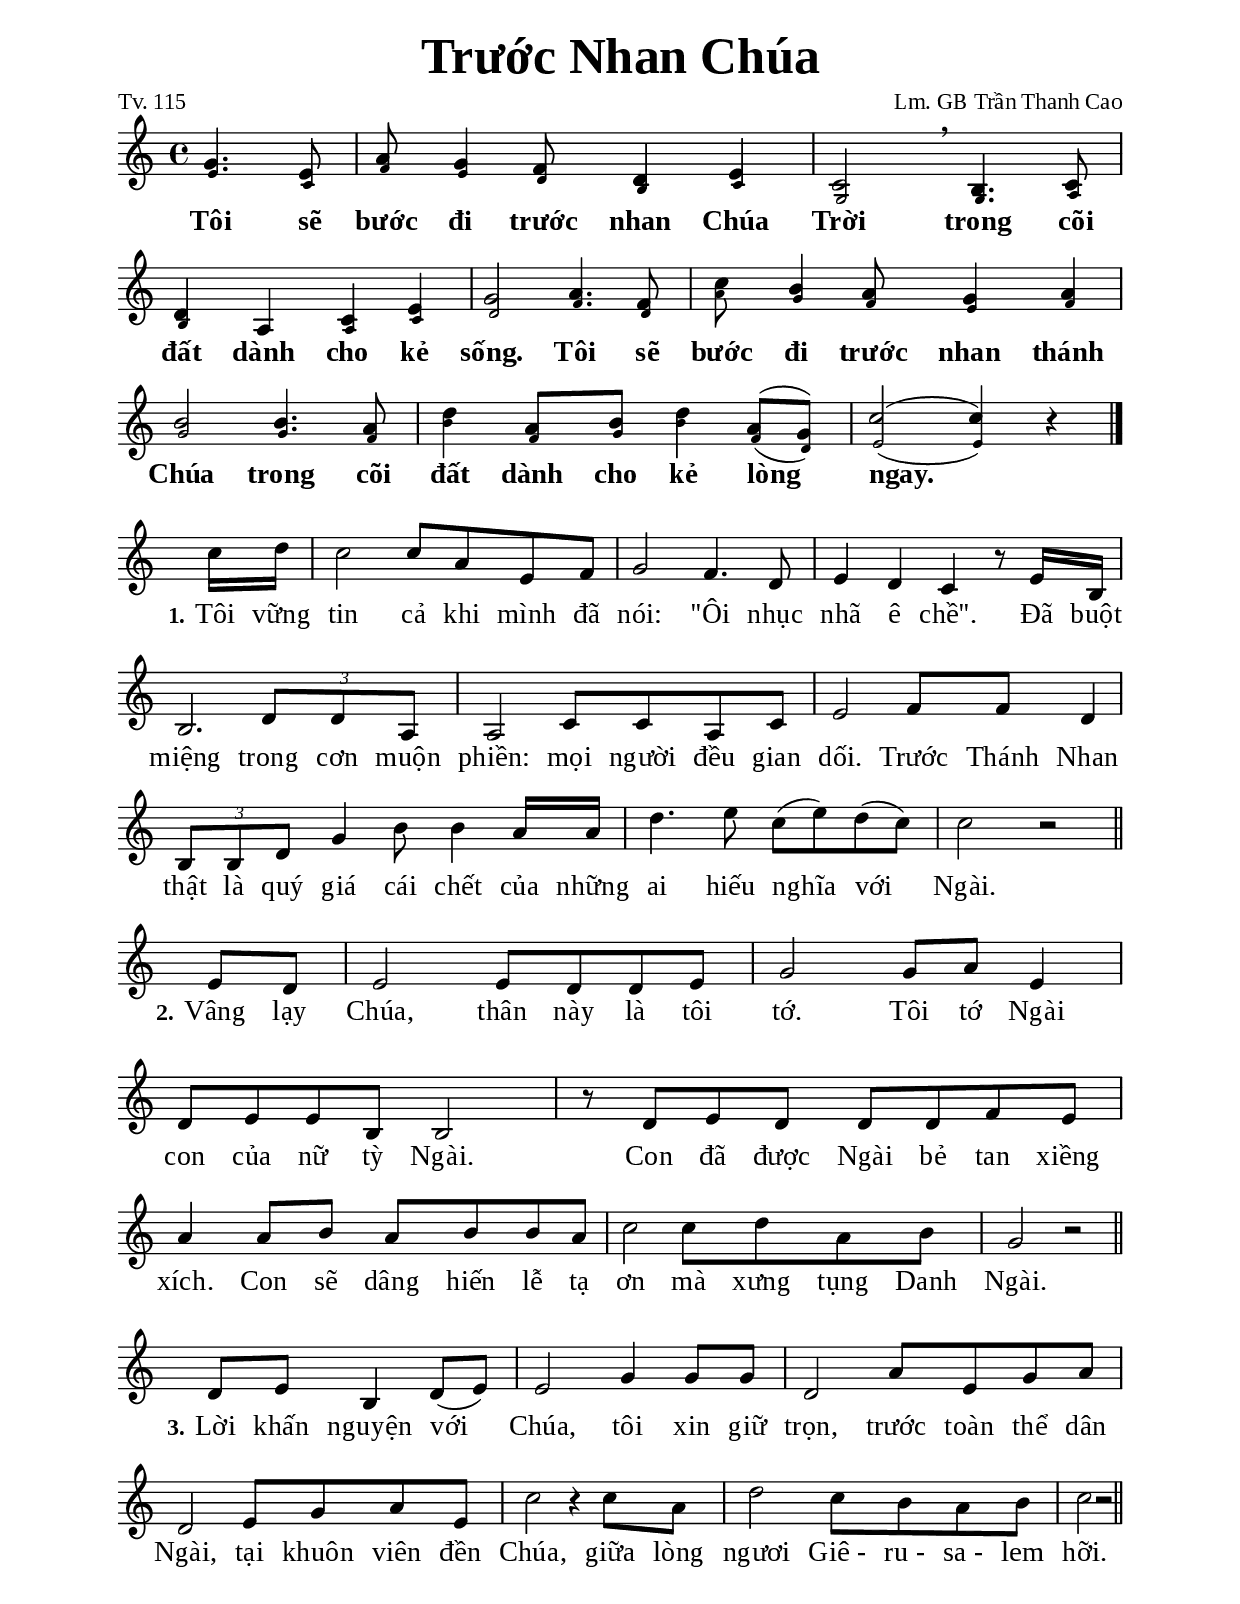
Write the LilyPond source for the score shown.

% Cài đặt chung
\version "2.22.1"
\include "english.ly"

\header {
  title = \markup { \fontsize #3 "Trước Nhan Chúa" }
  poet = "Tv. 115"
  composer = "Lm. GB Trần Thanh Cao"
  %arranger = " "
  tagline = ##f
}

% Nhạc điệp khúc
nhacDiepKhucSop = \relative c'' {
  \partial 2 g4. e8 |
  a g4 f8 d4 e |
  c2 \breathe b4. c8 |
  d4 a c e |
  g2 a4. f8 |
  c' b4 a8 g4 a |
  b2 b4. a8 |
  d4 a8 b d4 a8 _(g) |
  c2 ^(c4) r \bar "|."
}

nhacDiepKhucBas = \relative c' {
  \partial 2 e4. c8 |
  f e4 d8 b4 c |
  g2 g4. a8 |
  b4 a a c |
  d2 f4. d8 |
  a' g4 f8 e4 f |
  g2 g4. f8 |
  b4 f8 g b4 f8 ^(d) |
  e2 _(e4) r
}

% Nhạc phiên khúc
nhacPhienKhucMot = \relative c'' {
  \partial 8 c16 d |
  c2 c8 a e f |
  g2 f4. d8 |
  e4 d c r8 e16 b |
  b2. \tuplet 3/2 { d8 d a } |
  a2 c8 c a c |
  e2 f8 f d4 |
  \tuplet 3/2 { b8 b d } g4 b8 b4 a16 a |
  d4. e8 c (e) d (c) |
  c2 r \bar "||"
}

nhacPhienKhucHai = \relative c' {
  \partial 4 e8 d |
  e2 e8 d d e |
  g2 g8 a e4 |
  d8 e e b b2 |
  r8 d e d d d f e |
  a4 a8 b a b b a |
  c2 c8 d a b |
  g2 r \bar "||"
}

nhacPhienKhucBa = \relative c' {
  \partial 2. d8 e b4 d8 (e) |
  e2 g4 g8 g |
  d2 a'8 e g a |
  d,2 e8 g a e |
  c'2 r4 c8 a |
  d2 c8 b a b |
  c2 r \bar "||"
}

% Lời điệp khúc
loiDiepKhuc = \lyricmode {
  Tôi sẽ bước đi trước nhan Chúa Trời
  trong cõi đất dành cho kẻ sống.
  Tôi sẽ bước đi trước nhan thánh Chúa
  trong cõi đất dành cho kẻ lòng ngay.
}

% Lời phiên khúc
loiPhienKhucMot = \lyricmode {
  \set stanza = #"1."
  Tôi vững tin cả khi mình đã nói:
  ''Ôi nhục nhã ê chề''.
  Đã buột miệng trong cơn muộn phiền:
  mọi người đều gian dối.
  Trước Thánh Nhan thật là quý giá
  cái chết của những ai hiếu nghĩa với Ngài.
}

loiPhienKhucHai = \lyricmode {
  \set stanza = #"2."
  Vâng lạy Chúa, thân này là tôi tớ.
  Tôi tớ Ngài
  con của nữ tỳ Ngài.
  Con đã được Ngài bẻ tan xiềng xích.
  Con sẽ dâng hiến lễ tạ ơn mà xưng tụng Danh Ngài.
}

loiPhienKhucBa = \lyricmode {
  \set stanza = #"3."
  Lời khấn nguyện với Chúa, tôi xin giữ trọn,
  trước toàn thể dân Ngài, tại khuôn viên đền Chúa,
  giữa lòng ngươi "Giê -" "ru -" "sa -" lem hỡi.
}


% Dàn trang
\paper {
  #(set-paper-size "a4")
  top-margin = 15\mm
  bottom-margin = 10\mm
  left-margin = 20\mm
  right-margin = 20\mm
  indent = #0
  #(define fonts
    (make-pango-font-tree
      "Liberation Serif"
      "Liberation Serif"
      "Liberation Serif"
      (/ 20 20)))
  page-count = #1
  system-system-spacing = #'((basic-distance . 13))
  score-system-spacing = #'((basic-distance . 13))
}

% Thiết lập tông và nhịp
TongNhip = { \key c \major \time 4/4 }

% Đổi kích thước nốt cho bè phụ
notBePhu =
#(define-music-function (font-size music) (number? ly:music?)
   (for-some-music
     (lambda (m)
       (if (music-is-of-type? m 'rhythmic-event)
           (begin
             (set! (ly:music-property m 'tweaks)
                   (cons `(font-size . ,font-size)
                         (ly:music-property m 'tweaks)))
             #t)
           #f))
     music)
   music)

\score {
  \new ChoirStaff <<
    \new Staff = diepKhuc \with {
        \consists "Merge_rests_engraver"
        %\magnifyStaff #(magstep +1)
        printPartCombineTexts = ##f
      }
      <<
      \new Voice \TongNhip \partCombine 
        \nhacDiepKhucSop
        \notBePhu -3 { \nhacDiepKhucBas }
      \new NullVoice = nhacThamChieu \nhacDiepKhucSop
      \new Lyrics \lyricsto nhacThamChieu \loiDiepKhuc
      >>
  >>
  \layout {
    \override Lyrics.LyricText.font-series = #'bold
    \override Lyrics.LyricText.font-size = #+2
    \override Lyrics.LyricSpace.minimum-distance = #3
    \override Score.BarNumber.break-visibility = ##(#f #f #f)
    \override Score.SpacingSpanner.uniform-stretching = ##t
  }
}

\score {
  \new ChoirStaff <<
    \new Staff = phienKhuc \with {
        %\magnifyStaff #(magstep +1)
      }
      <<
      \new Voice = beSop {
        \key c \major \time 4/4 \nhacPhienKhucMot
      }
    >>
    \new Lyrics \lyricsto beSop \loiPhienKhucMot
  >>
  \layout {
    \override Staff.TimeSignature.transparent = ##t
    \override Lyrics.LyricText.font-size = #+2
    \override Lyrics.LyricSpace.minimum-distance = #1.6
    \override Score.BarNumber.break-visibility = ##(#f #f #f)
    \override Score.SpacingSpanner.uniform-stretching = ##t
  }
}

\score {
  \new ChoirStaff <<
    \new Staff = phienKhuc \with {
        %\magnifyStaff #(magstep +1)
      }
      <<
      \new Voice = beSop {
        \key c \major \time 4/4 \nhacPhienKhucHai
      }
    >>
    \new Lyrics \lyricsto beSop \loiPhienKhucHai
  >>
  \layout {
    \override Staff.TimeSignature.transparent = ##t
    \override Lyrics.LyricText.font-size = #+2
    \override Lyrics.LyricSpace.minimum-distance = #2.5
    \override Score.BarNumber.break-visibility = ##(#f #f #f)
    \override Score.SpacingSpanner.uniform-stretching = ##t
  }
}

\score {
  \new ChoirStaff <<
    \new Staff = phienKhuc \with {
        %\magnifyStaff #(magstep +1)
      }
      <<
      \new Voice = beSop {
        \key c \major \time 4/4 \nhacPhienKhucBa
      }
    >>
    \new Lyrics \lyricsto beSop \loiPhienKhucBa
  >>
  \layout {
    \override Staff.TimeSignature.transparent = ##t
    \override Lyrics.LyricText.font-size = #+2
    \override Lyrics.LyricSpace.minimum-distance = #1.7
    \override Score.BarNumber.break-visibility = ##(#f #f #f)
    \override Score.SpacingSpanner.uniform-stretching = ##t
  }
}
